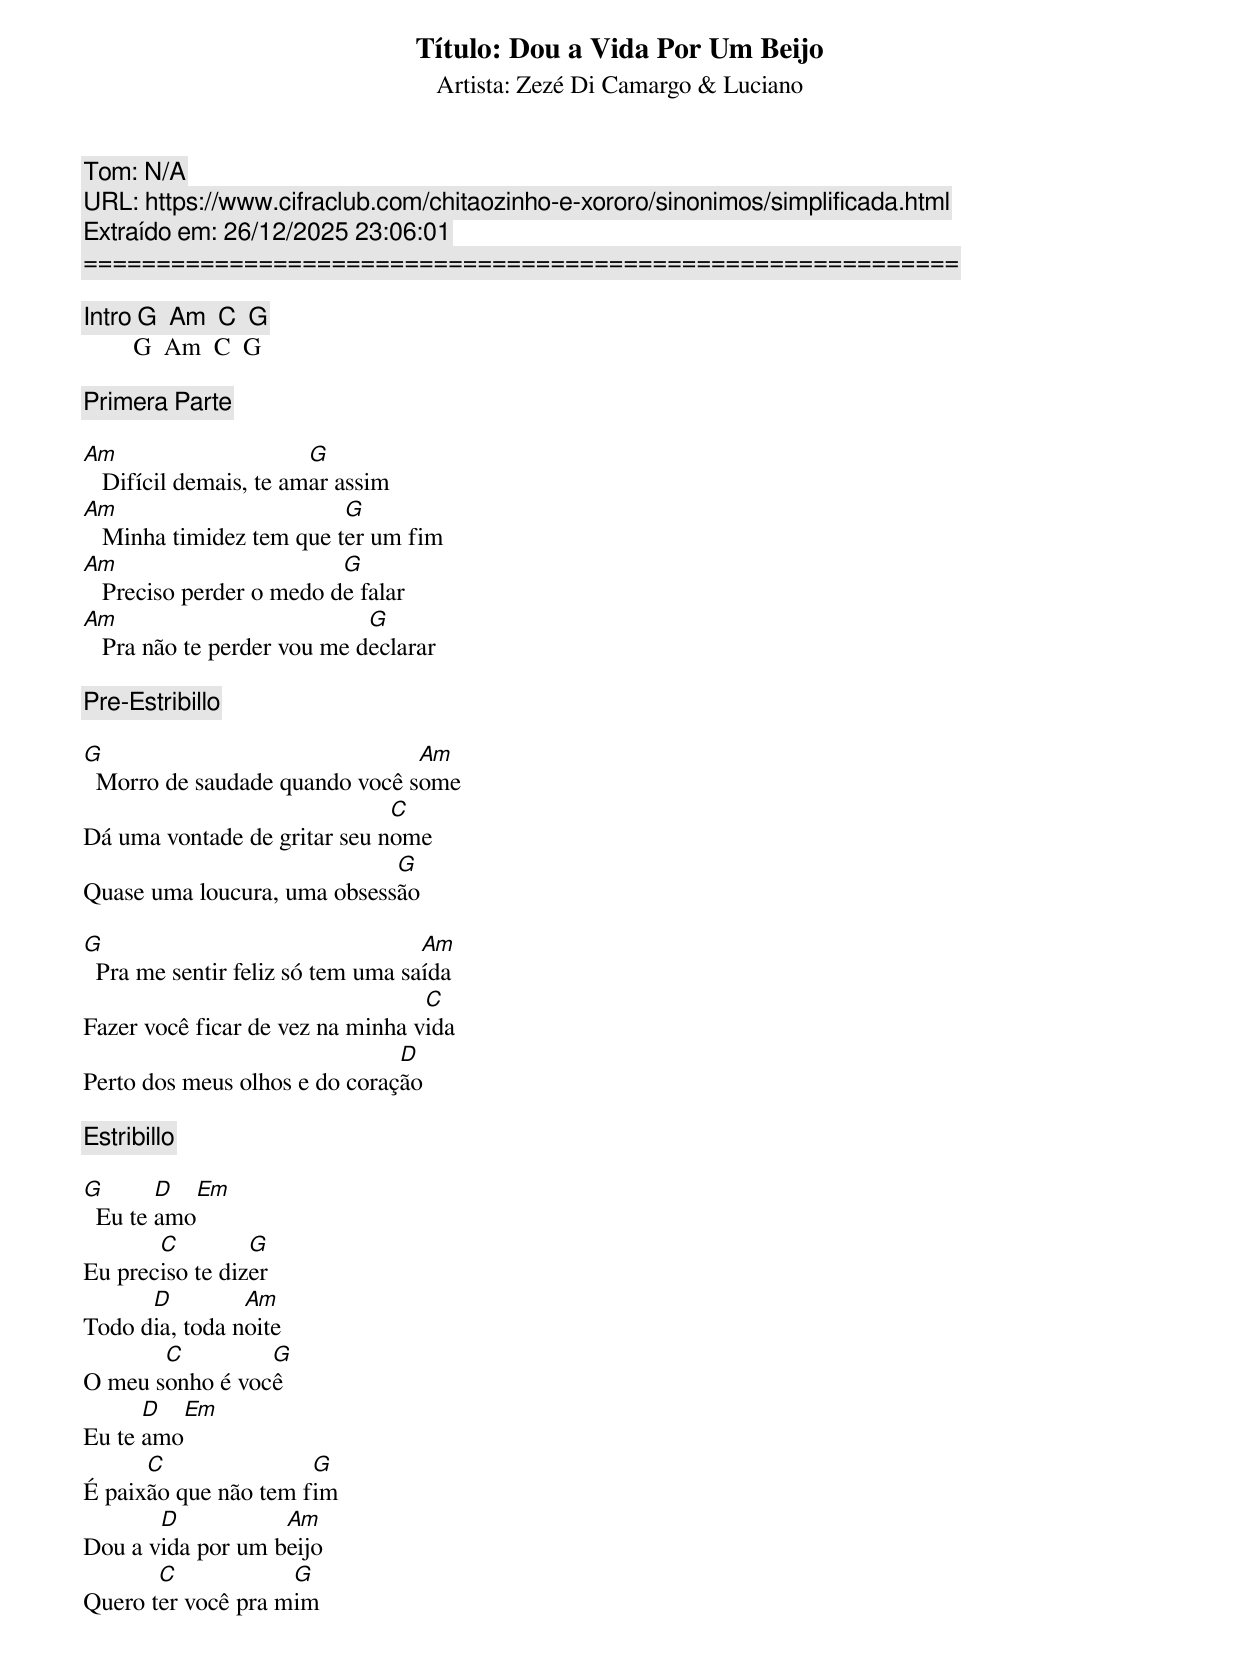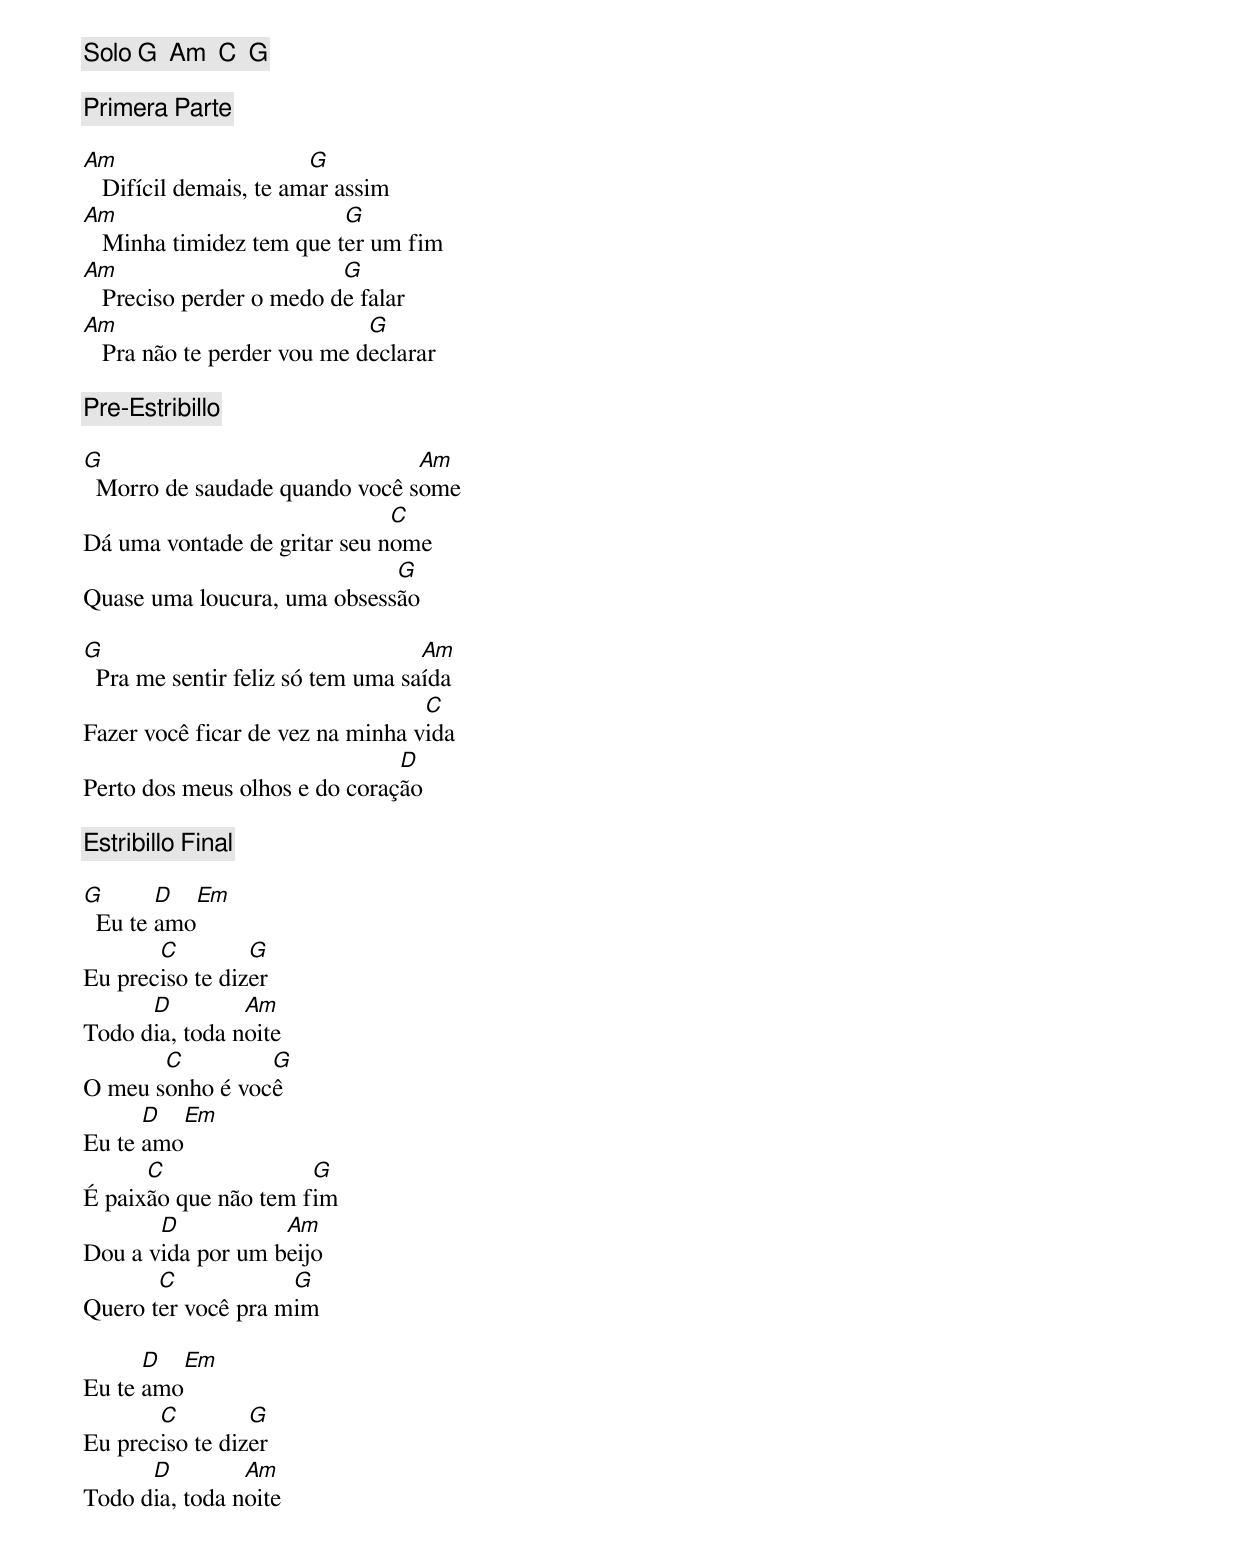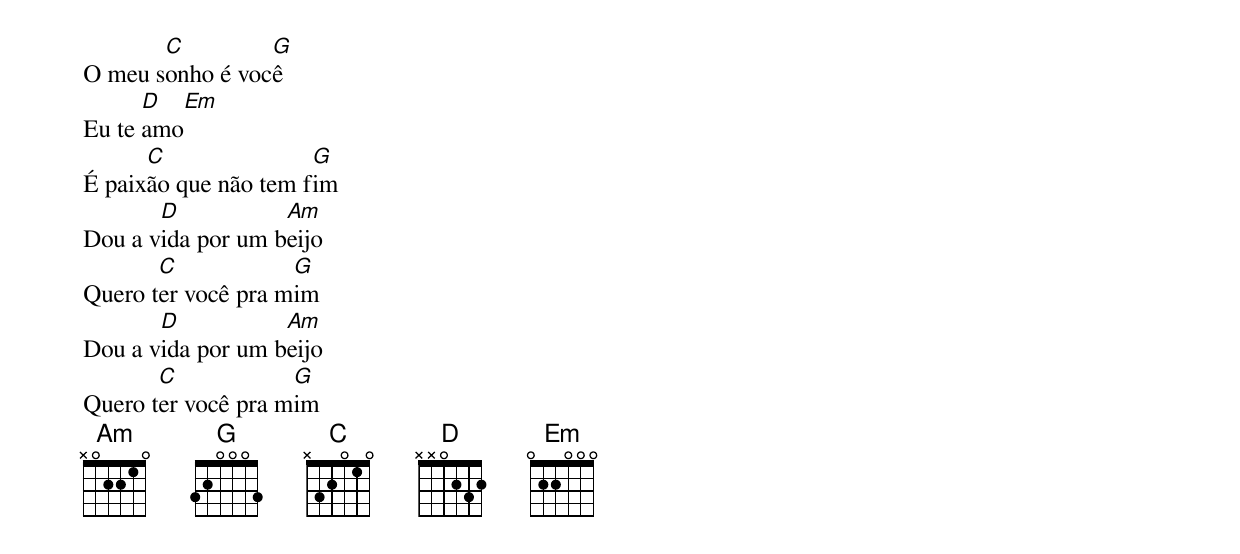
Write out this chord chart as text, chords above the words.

Título: Dou a Vida Por Um Beijo
Artista: Zezé Di Camargo & Luciano
Tom: N/A
URL: https://www.cifraclub.com/chitaozinho-e-xororo/sinonimos/simplificada.html
Extraído em: 26/12/2025 23:06:01
============================================================

[Intro] G  Am  C  G
        G  Am  C  G

[Primera Parte]

Am                      G
   Difícil demais, te amar assim
Am                        G
   Minha timidez tem que ter um fim
Am                        G
   Preciso perder o medo de falar
Am                           G
   Pra não te perder vou me declarar

[Pre-Estribillo]

G                               Am
  Morro de saudade quando você some
                              C
Dá uma vontade de gritar seu nome
                             G
Quase uma loucura, uma obsessão

G                                  Am
  Pra me sentir feliz só tem uma saída
                                  C
Fazer você ficar de vez na minha vida
                               D
Perto dos meus olhos e do coração

[Estribillo]

G       D   Em
  Eu te amo
       C         G
Eu preciso te dizer
      D         Am
Todo dia, toda noite
       C         G
O meu sonho é você
      D   Em
Eu te amo
      C               G
É paixão que não tem fim
       D           Am
Dou a vida por um beijo
       C            G
Quero ter você pra mim

[Solo] G  Am  C  G

[Primera Parte]

Am                      G
   Difícil demais, te amar assim
Am                        G
   Minha timidez tem que ter um fim
Am                        G
   Preciso perder o medo de falar
Am                           G
   Pra não te perder vou me declarar

[Pre-Estribillo]

G                               Am
  Morro de saudade quando você some
                              C
Dá uma vontade de gritar seu nome
                             G
Quase uma loucura, uma obsessão

G                                  Am
  Pra me sentir feliz só tem uma saída
                                  C
Fazer você ficar de vez na minha vida
                               D
Perto dos meus olhos e do coração

[Estribillo Final]

G       D   Em
  Eu te amo
       C         G
Eu preciso te dizer
      D         Am
Todo dia, toda noite
       C         G
O meu sonho é você
      D   Em
Eu te amo
      C               G
É paixão que não tem fim
       D           Am
Dou a vida por um beijo
       C            G
Quero ter você pra mim

      D   Em
Eu te amo
       C         G
Eu preciso te dizer
      D         Am
Todo dia, toda noite
       C         G
O meu sonho é você
      D   Em
Eu te amo
      C               G
É paixão que não tem fim
       D           Am
Dou a vida por um beijo
       C            G
Quero ter você pra mim
       D           Am
Dou a vida por um beijo
       C            G
Quero ter você pra mim
